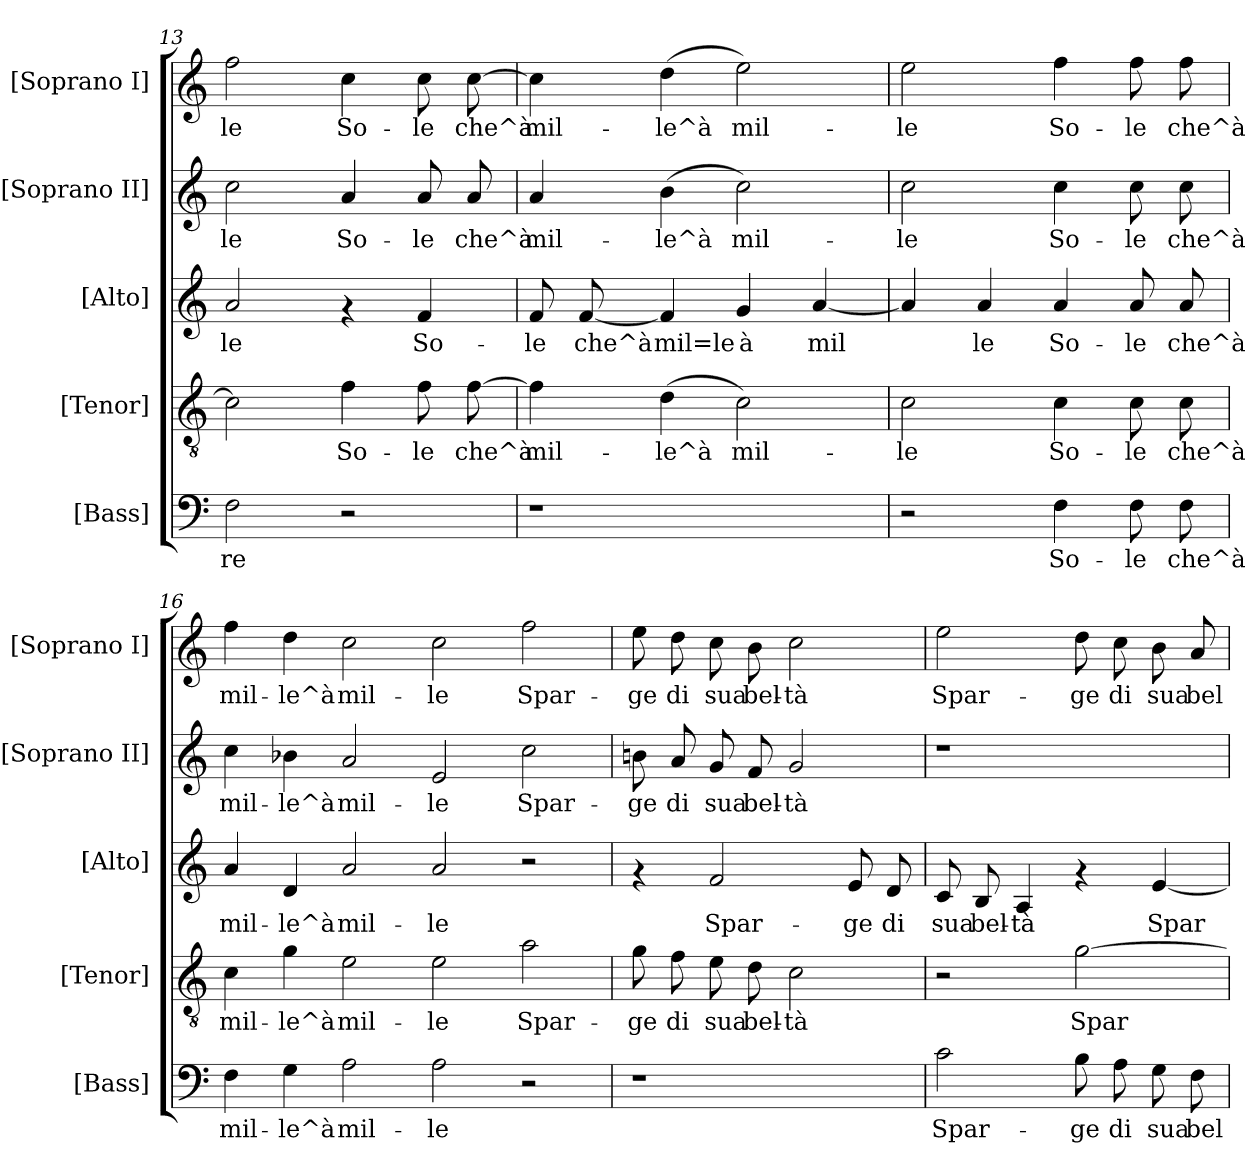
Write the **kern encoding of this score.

**kern	**text	**kern	**text	**kern	**text	**kern	**text	**kern	**text
*part5	*part5	*part4	*part4	*part3	*part3	*part2	*part2	*part1	*part1
*staff5	*staff5	*staff4	*staff4	*staff3	*staff3	*staff2	*staff2	*staff1	*staff1
*I"[Bass]	*	*I"[Tenor]	*	*I"[Alto]	*	*I"[Soprano II]	*	*I"[Soprano I]	*
*I'[Bass]	*	*I'[Tenor]	*	*I'[Alto]	*	*I'[Soprano II]	*	*I'[Soprano I]	*
*clefF4	*	*clefGv2	*	*clefG2	*	*clefG2	*	*clefG2	*
*k[]	*	*k[]	*	*k[]	*	*k[]	*	*k[]	*
*C:	*	*C:	*	*C:	*	*C:	*	*C:	*
=13	=13	=13	=13	=13	=13	=13	=13	=13	=13
!	!LO:LY:b	!	!LO:LY:b:cj	!	!LO:LY:b:cj	!	!LO:LY:b:cj	!	!LO:LY:b:cj
2F\	-re	2c\]	.	2a/	-le	2cc\	-le	2ff\	-le
!	!	!	!LO:LY:b:cj	!	!	!	!LO:LY:b:cj	!	!LO:LY:b:cj
2r	.	4f\	So-	4rf	.	4a/	So-	4cc\	So-
!	!	!	!LO:LY:b:cj	!	!LO:LY:b:cj	!	!LO:LY:b:cj	!	!LO:LY:b:cj
.	.	8f\	-le	4f/	So-	8a/	-le	8cc\	-le
!	!	!	!LO:LY:b:cj	!	!	!	!LO:LY:b:cj	!	!LO:LY:b:cj
.	.	[<8f\	che^à	.	.	8a/	che^à	[<8cc\	che^à
=14	=14	=14	=14	=14	=14	=14	=14	=14	=14
!	!	!	!LO:LY:b:cj	!	!LO:LY:b:cj	!	!LO:LY:b:cj	!	!LO:LY:b:cj
1r	.	4f\]	mil-	8f/	-le	4a/	mil-	4cc\]	mil-
!	!	!	!	!	!LO:LY:b:cj	!	!	!	!
.	.	.	.	[<8f/	che^à	.	.	.	.
!	!	!	!LO:LY:b:cj	!	!LO:LY:b:cj	!	!LO:LY:b:cj	!	!LO:LY:b:cj
.	.	(<4d\	-le^à	4f/]	mil=le	(<4b\	-le^à	(<4dd\	-le^à
!	!	!	!LO:LY:b:cj	!	!LO:LY:b:cj	!	!LO:LY:b:cj	!	!LO:LY:b:cj
.	.	2c\)	mil-	4g/	à	2cc\)	mil-	2ee\)	mil-
!	!	!	!	!	!LO:LY:b:cj	!	!	!	!
.	.	.	.	[<4a/	mil-	.	.	.	.
=15	=15	=15	=15	=15	=15	=15	=15	=15	=15
!	!	!	!LO:LY:b:cj	!	!LO:LY:b:cj	!	!LO:LY:b:cj	!	!LO:LY:b:cj
2r	.	2c\	-le	4a/]	--	2cc\	-le	2ee\	-le
!	!	!	!	!	!LO:LY:b:cj	!	!	!	!
.	.	.	.	4a/	-le	.	.	.	.
!	!LO:LY:b	!	!LO:LY:b:cj	!	!LO:LY:b:cj	!	!LO:LY:b:cj	!	!LO:LY:b:cj
4F\	So-	4c\	So-	4a/	So-	4cc\	So-	4ff\	So-
!	!LO:LY:b	!	!LO:LY:b:cj	!	!LO:LY:b:cj	!	!LO:LY:b:cj	!	!LO:LY:b:cj
8F\	-le	8c\	-le	8a/	-le	8cc\	-le	8ff\	-le
!	!LO:LY:b	!	!LO:LY:b:cj	!	!LO:LY:b:cj	!	!LO:LY:b:cj	!	!LO:LY:b:cj
8F\	che^à	8c\	che^à	8a/	che^à	8cc\	che^à	8ff\	che^à
!!LO:PB:g=z
=16	=16	=16	=16	=16	=16	=16	=16	=16	=16
!	!LO:LY:b	!	!LO:LY:b:cj	!	!LO:LY:b:cj	!	!LO:LY:b:cj	!	!LO:LY:b:cj
4F\	mil-	4c\	mil-	4a/	mil-	4cc\	mil-	4ff\	mil-
!	!LO:LY:b	!	!LO:LY:b:cj	!	!LO:LY:b:cj	!	!LO:LY:b:cj	!	!LO:LY:b:cj
4G\	-le^à	4g\	-le^à	4d/	-le^à	4b-X\	-le^à	4dd\	-le^à
!	!LO:LY:b	!	!LO:LY:b:cj	!	!LO:LY:b:cj	!	!LO:LY:b:cj	!	!LO:LY:b:cj
2A\	mil-	2e\	mil-	2a/	mil-	2a/	mil-	2cc\	mil-
!	!LO:LY:b	!	!LO:LY:b:cj	!	!LO:LY:b:cj	!	!LO:LY:b:cj	!	!LO:LY:b:cj
2A\	-le	2e\	-le	2a/	-le	2e/	-le	2cc\	-le
!	!	!	!LO:LY:b:cj	!	!	!	!LO:LY:b:cj	!	!LO:LY:b:cj
2r	.	2a\	Spar-	2r	.	2cc\	Spar-	2ff\	Spar-
=17	=17	=17	=17	=17	=17	=17	=17	=17	=17
!	!	!	!LO:LY:b:cj	!	!	!	!LO:LY:b:cj	!	!LO:LY:b:cj
1r	.	8g\	-ge	4rf	.	8bn\	-ge	8ee\	-ge
!	!	!	!LO:LY:b:cj	!	!	!	!LO:LY:b:cj	!	!LO:LY:b:cj
.	.	8f\	di	.	.	8a/	di	8dd\	di
!	!	!	!LO:LY:b:cj	!	!LO:LY:b:cj	!	!LO:LY:b:cj	!	!LO:LY:b:cj
.	.	8e\	sua	2f/	Spar-	8g/	sua	8cc\	sua
!	!	!	!LO:LY:b:cj	!	!	!	!LO:LY:b:cj	!	!LO:LY:b:cj
.	.	8d\	bel-	.	.	8f/	bel-	8b\	bel-
!	!	!	!LO:LY:b:cj	!	!	!	!LO:LY:b:cj	!	!LO:LY:b:cj
.	.	2c\	-tà	.	.	2g/	-tà	2cc\	-tà
!	!	!	!	!	!LO:LY:b:cj	!	!	!	!
.	.	.	.	8e/	-ge	.	.	.	.
!	!	!	!	!	!LO:LY:b:cj	!	!	!	!
.	.	.	.	8d/	di	.	.	.	.
=18	=18	=18	=18	=18	=18	=18	=18	=18	=18
!	!LO:LY:b	!	!	!	!LO:LY:b:cj	!	!	!	!LO:LY:b:cj
2c\	Spar-	2r	.	8c/	sua	1r	.	2ee\	Spar-
!	!	!	!	!	!LO:LY:b:cj	!	!	!	!
.	.	.	.	8B/	bel-	.	.	.	.
!	!	!	!	!	!LO:LY:b:cj	!	!	!	!
.	.	.	.	4A/	-tà	.	.	.	.
!	!LO:LY:b	!	!LO:LY:b:cj	!	!	!	!	!	!LO:LY:b:cj
8B\	-ge	[>2g\	Spar-	4rf	.	.	.	8dd\	-ge
!	!LO:LY:b	!	!	!	!	!	!	!	!LO:LY:b:cj
8A\	di	.	.	.	.	.	.	8cc\	di
!	!LO:LY:b	!	!	!	!LO:LY:b:cj	!	!	!	!LO:LY:b:cj
8G\	sua	.	.	[<4e/	Spar-	.	.	8b\	sua
!	!LO:LY:b	!	!	!	!	!	!	!	!LO:LY:b:cj
8F\	bel-	.	.	.	.	.	.	8a/	bel-
=	=	=	=	=	=	=	=	=	=
*-	*-	*-	*-	*-	*-	*-	*-	*-	*-
